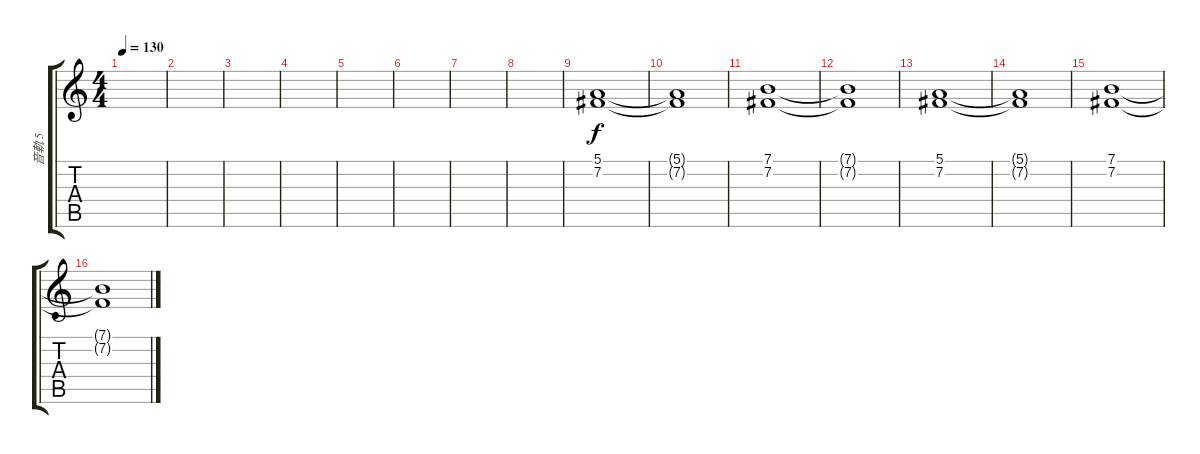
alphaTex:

\track ("音軌 5" "音軌 5") {instrument churchorgan}
\staff {score tabs}
\tuning (E4 B3 G3 D3 A2 E2) {hide}
\ts (4 4)
\tempo 130
\clef g2
\ks c
|
|
|
|
|
|
|
|
(5.1 7.2).1 |
(5.1{t} 7.2{t}).1 |
(7.1 7.2).1 |
(7.1{t} 7.2{t}).1 |
(5.1 7.2).1 |
(5.1{t} 7.2{t}).1 |
(7.1 7.2).1 |
(7.1{t} 7.2{t}).1
